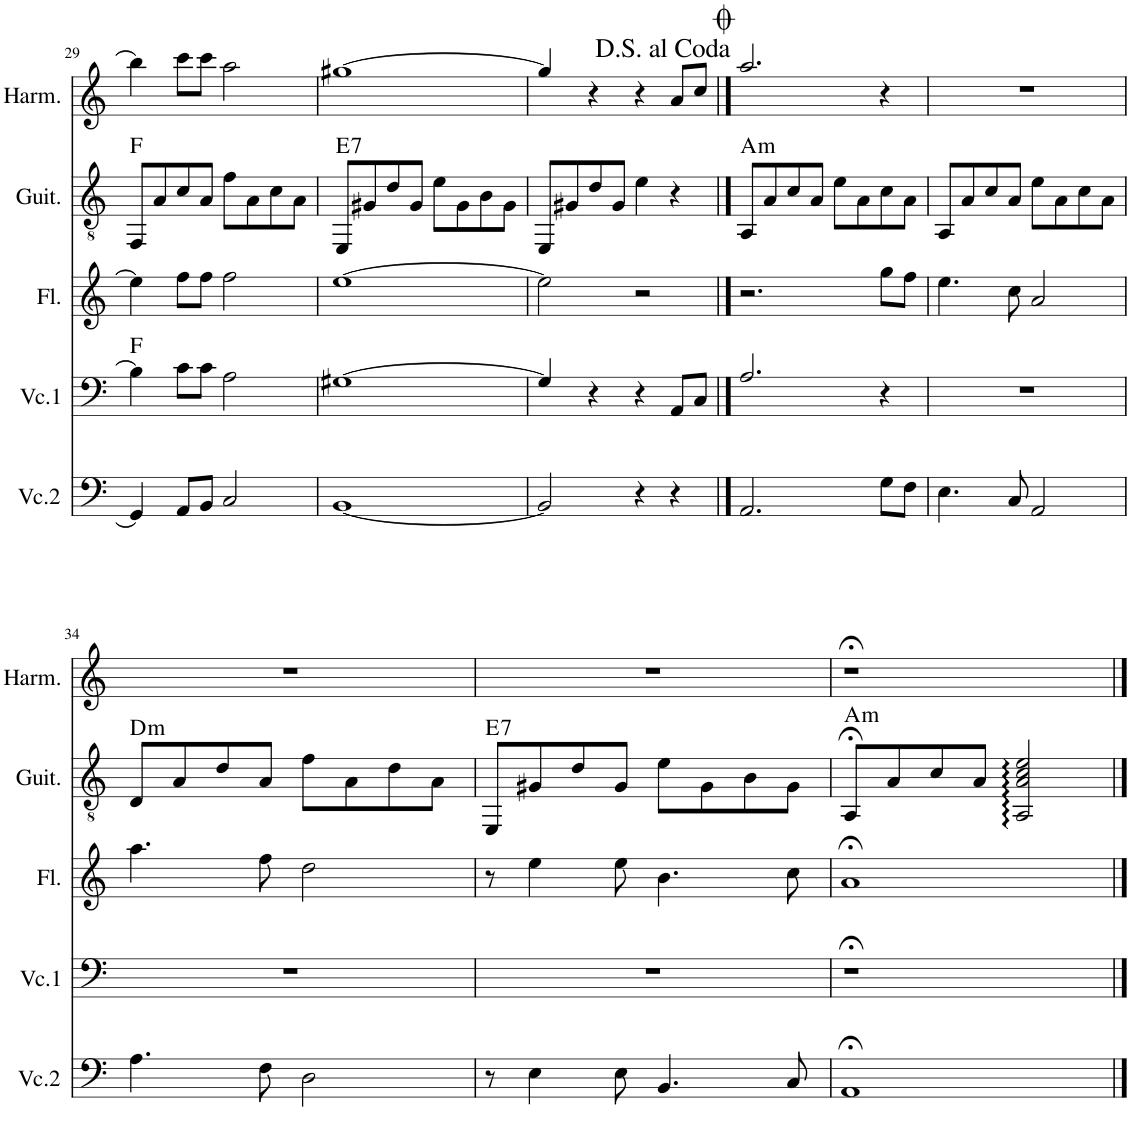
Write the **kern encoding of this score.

**kern	**kern	**harte	**kern	**kern	**harte	**kern
*part5	*part4	*part4	*part3	*part2	*part2	*part1
*staff5	*staff4	*	*staff3	*staff2	*	*staff1
*I"チェロ2	*I"チェロ1	*	*I"フルート	*I"ギター	*	*I"ハーモニカ
!!LO:PB:g=z
*clefF4	*clefF4	*	*clefG2	*clefGv2	*	*clefG2
*k[]	*k[]	*	*k[]	*k[]	*	*k[]
*M4/4	*M4/4	*	*M4/4	*M4/4	*	*M4/4
=29	=29	=29	=29	=29	=29	=29
4GG#/]	4B\]	F:maj	4ee\]	8FF/L	F:maj	4bb\]
.	.	.	.	8A/	.	.
8AA/L	8c\L	.	8ff\L	8c/	.	8ccc\L
8BB/J	8c\J	.	8ff\J	8A/J	.	8ccc\J
2C/	2A\	.	2ff\	8f\L	.	2aa\
.	.	.	.	8A\	.	.
.	.	.	.	8c\	.	.
.	.	.	.	8A\J	.	.
=30	=30	=30	=30	=30	=30	=30
!	!	!	!	!	!LO:H:kt=7	!
[1BB	[1G#X	.	[1ee	8EE/L	E:7	[1gg#X
.	.	.	.	8G#X/	.	.
.	.	.	.	8d/	.	.
.	.	.	.	8G#/J	.	.
.	.	.	.	8e\L	.	.
.	.	.	.	8G#\	.	.
.	.	.	.	8B\	.	.
.	.	.	.	8G#\J	.	.
=31	=31	=31	=31	=31	=31	=31
2BB/]	4G#/]	.	2ee\]	8EE/L	.	4gg#/]
.	.	.	.	8G#X/	.	.
.	4r	.	.	8d/	.	4r
.	.	.	.	8G#/J	.	.
4r	4r	.	2r	4e\	.	4r
4r	8AA/L	.	.	4r	.	8a/L
.	8C/J	.	.	.	.	8cc/J
==32	==32	==32	==32	==32	==32	==32
!	!	!	!	!	!LO:H:kt=m	!
2.AA/	2.A/	.	2.r	8AA/L	A:min	2.aa/
.	.	.	.	8A/	.	.
.	.	.	.	8c/	.	.
.	.	.	.	8A/J	.	.
.	.	.	.	8e\L	.	.
.	.	.	.	8A\	.	.
8G\L	4r	.	8gg\L	8c\	.	4r
8F\J	.	.	8ff\J	8A\J	.	.
=33	=33	=33	=33	=33	=33	=33
4.E\	1r	.	4.ee\	8AA/L	.	1r
.	.	.	.	8A/	.	.
.	.	.	.	8c/	.	.
8C/	.	.	8cc\	8A/J	.	.
2AA/	.	.	2a/	8e\L	.	.
.	.	.	.	8A\	.	.
.	.	.	.	8c\	.	.
.	.	.	.	8A\J	.	.
!!LO:LB:g=z
=34	=34	=34	=34	=34	=34	=34
!	!	!	!	!	!LO:H:kt=m	!
4.A\	1r	.	4.aa\	8D/L	D:min	1r
.	.	.	.	8A/	.	.
.	.	.	.	8d/	.	.
8F\	.	.	8ff\	8A/J	.	.
2D\	.	.	2dd\	8f\L	.	.
.	.	.	.	8A\	.	.
.	.	.	.	8d\	.	.
.	.	.	.	8A\J	.	.
=35	=35	=35	=35	=35	=35	=35
!	!	!	!	!	!LO:H:kt=7	!
8r	1r	.	8r	8EE/L	E:7	1r
4E\	.	.	4ee\	8G#X/	.	.
.	.	.	.	8d/	.	.
8E\	.	.	8ee\	8G#/J	.	.
4.BB/	.	.	4.b\	8e\L	.	.
.	.	.	.	8G#\	.	.
.	.	.	.	8B\	.	.
8C/	.	.	8cc\	8G#\J	.	.
=36	=36	=36	=36	=36	=36	=36
!	!	!	!	!	!LO:H:kt=m	!
1AA;<	1r;<	.	1a;<	8AA;</L	A:min	1r;<
.	.	.	.	8A/	.	.
.	.	.	.	8c/	.	.
.	.	.	.	8A/J	.	.
.	.	.	.	2AA/ 2A/ 2c/ 2e/	.	.
==	==	==	==	==	==	==
*-	*-	*-	*-	*-	*-	*-
